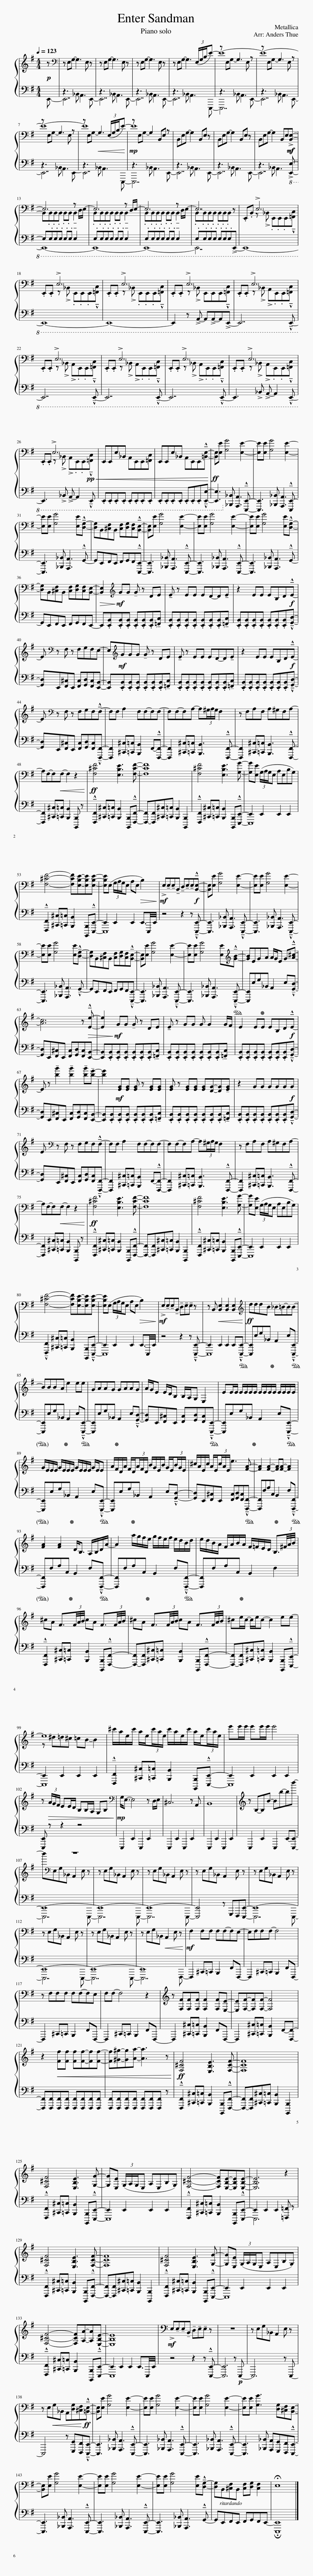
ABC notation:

X:1
%%score { ( 1 4 ) | ( 2 3 ) }
L:1/8
Q:1/4=123
M:4/4
I:linebreak $
K:G
V:1 treble
V:4 treble
V:2 bass
V:3 bass
V:1
!p! z |[K:bass] z E,G,- G,3 E, z | z E,G,- G,3 E, z | z E,G,- G,3 E, z | z E,G,- G,3 (3(E,/G,/B,/E-) | %5
 z E,G,- G,3 E, z | z E,G,- G,3 E, z |$ z E,G,- G,3 E, z | z E,G,-!<(! G,3 (3(E,/G,/B,/E-)!<)! |!mp! z E,G,- G,2 B,,E, z | %10
 B,,E,G,- G,2 B,,E, z | B,,E,G,- G,2 B,,E, z | B,,E,G,- G,2 B,,E,!mf!!mf!!>![B,,E,]- |$ B,,.B,,.B,,.B,, .B,,.B,, z D,/E,/- | .B,,.B,,.B,,.B,, .B,,.B,, z D,/E,/- | %15
 .B,,.B,,.B,,.B,, .B,,.B,, z D,/E,/- | .B,,.B,,.B,,.B,, .B,,.B,,.B,, z | .E,,.B,, z !>!_B,, .E,,.E,,.E,,[=F,,C,] |$ .E,,.E,, z !>!_B,, .E,,.E,,.E,,[=F,,C,] | .E,,.E,, z !>!_B,, .E,,.E,,.E,,[=F,,C,] | %20
 .E,,.E,, z !>!_B,, E,,E,,E,,[=F,,C,] | .E,,.E,, z !>!_B,, !>!A,,.E,,.E,,[=F,,C,] |$ .E,,.E,, z !>!_B,, !>!A,,.E,,.E,,[=F,,C,] | .E,,.E,, z !>!_B,, !>!A,,.E,,.E,,[=F,,C,] | .E,,.E,, z !>!_B,, !>!A,,.E,,.E,,[=F,,C,] | %25
 .E,,.E,, z !>!_B,, !>!A,,.E,,.E,,[=F,,C,] |$ .E,,.E,, z !>!_B,, !>!A,,.E,,.E,,!pp!!<(![=F,,C,] | E,,E,,E,_B,, A,,E,,E,,[=F,,C,] | E,,E,,E,_B,, A,,E,,E,,[=B,,E,]-!<)! |!ff! [B,,E,][E,E] [G,G]4 [E,E]2- | %30
 [E,E][E,E] [G,G]4 [E,E]2- |$ [E,E][E,E] [G,G]4 [E,E][D,G,]- | [D,G,]B,,[^C,F,]B,, [C,F,][D,G,][C,F,][B,,E,]- | [B,,E,][E,E] [G,G]4 [E,E]2- | [E,E][E,E] [G,G]4 [E,E]2- | %35
 [E,E][E,E] [G,G]4 [E,E][D,G,]- |$ [D,G,]B,,[^C,F,]B,, [C,F,][D,G,][C,F,][B,,E,]- |!>(! [B,,E,]2!>)![K:treble]!mf! GG !tenuto!G z DE | !tenuto!E z EE ED-D!tenuto!E | z2 EE EB,D!f!E- |$ %40
 E[K:bass] z F, z F,G,F,E,- | E,[K:treble]!mf!GGG !tenuto!G z DE | !tenuto!E z EE ED-D!tenuto!E | z2 EE EB,D!f!E- |$ E[K:bass] z F, z F,G,F,F,- | %45
 F,F, A,2 F,F,-F,F,- | F,F,-F,A,- A,(3^G,/A,/G,/ F,2 | z F,A,F, A,^G,F,A,- |$ A,F,-F,!<(!F,- F,2 z2!<)! |!ff! [F,^CF]4 [E,B,E]3 [F,CF]- | %50
 [F,CF]8 | [F,^CF]4 [E,B,E]3 [G,G]- | [G,G][E,E] (3(G,/A,/G,/E, A,E,B,G,) |$ [F,^CF]4- [F,CF][E,B,E]-[E,B,E][E,B,E]- | [E,B,E](E, (3G,/A,/G,/E, A,E,!>(! B,2)!>)! | %55
!mf! !>!E,!tenuto!E,!tenuto!E,!tenuto!B,, !tenuto!D,!tenuto!E,!tenuto!E,!f![B,,E,]- | [B,,E,][E,E] [G,G]4 [E,E]2- | [E,E][E,E] [G,G]4 [E,E]2- |$ [E,E][E,E] [G,G]4 [E,E][D,G,]- | [D,G,]B,,[^C,F,]B,, [C,F,][D,G,][C,F,][B,,E,]- | %60
 [B,,E,][E,E] [G,G]4 [E,E]2- | [E,E][E,E] [G,G]4 [E,E][K:treble][GB]- | [GB]EGA A/G/E G[A^c]- |$ [Ac]6 z!>(! [Ee]- | [Ee]2!>)!!mf! GG !tenuto!G z DE | %65
 !tenuto!E z GG G G2 G/F/ | E2 EE EB,D!f!E- |$ E z !tenuto![bg']2 !tenuto![bg']2 !tenuto![bg']!tenuto![be']- | [be']2!mf! [EG][EG] [EG] z [EG][EG] | [EG] z [EG][EG] [EG][DG]-[DG]!tenuto![EG] | %70
 z2 GG GGG!f!G |$ E[K:bass] z F, z F,G,F,F,- | F,F, A,2 F,F,-F,F,- | F,F,-F,A,- A,(3^G,/A,/G,/ F,2 | z F,A,F, A,^G,F,A,- |$ %75
 A,F,-F,!<(!F,- F,2 z2!<)! |!ff! [F,^CF]4 [E,B,E]3 [F,CF]- | [F,CF]8 | [F,^CF]4 [E,B,E]3 [G,G]- | [G,G][E,E] (3(G,/A,/G,/E, A,E,B,G,) |$ %80
 [F,^CF]4- [F,CF][E,B,E]-[E,B,E][E,B,E]- | [E,B,E](E, (3G,/A,/G,/E, A,E,!>(! B,2)!>)! |!mf! !>!E,!tenuto!E,!tenuto!E,!tenuto!B,, !tenuto!D,!tenuto!E,!tenuto!E, z | z B,,!<(! [B,,E,]2 [B,,E,]2 [B,,E,]2!<)! |[K:treble]!ff! dddB _B=B-BB- |$ %85
 BBBA e2 ee | GAAG GAAG | A/G/E E/D/B, B,/A,/G, E,2 | EE/E/ E/E/E/E/ E/E/E/E/ E/E/E/E/ |$ G/E/E/E/ G/E/E/E/ G/E/E/E/ G/E/E | %90
 A/F/D/A/ F/D/(3A/F/D/ B/G/E/B/ G/E/(3B/G/E/ | ^c/A/E/c/ A/E/(3c/A/E/ e3 [FA]- | [FA]2 [FA]2- [FA][FA]- [FA]2 |$ [FA]2 [FA]2 D<B, A,/B,/D/A/- | A2 a/g/f/e/ g/f/e/f/ e/d/B/d/ | %95
 e/d/B/A/ F/A/B/A/ F/=F/E/D/ B,3/2(3^F/4A/4B/4 |$ ^cA F3/2(3F/4A/4B/4 cA F3/2(3F/4A/4B/4 | ^cA F3/2(3F/4A/4B/4 cA F3/2(3F/4A/4B/4 | ^ce/c/- c/e/c- c2 ee- |$ e8 | %100
 ^c'/a/e/c'/ a/e/(3c'/a/e/ c'/a/e/c'/ a/e/(3c'/a/e/ | e'e'/e'/ e'e'/e'/ e'4 |$ z!>(! (3A/G/F/ EE/D/ B,B,/A,/ G,B,!>)! |[K:bass]!mp! G,<E,- E,4 z D,/E,/ | ^C,6 z A,, | %105
 B,,8 | z B,-B,B- Bb-bb'- |$ b'[K:bass]E,G,_B,, A,,2 E, z | z E,G,_B,, A,,2 E, z | z E,G,_B,, A,,2 E, z | %110
 z E,G,_B,, A,,2 E, z | z E,G,_B,, A,,2 E, z |$ z E,G,_B,, A,,2 E, z | z E,G,_B,, A,,2 E, z | z E,G,_B,,!<(! A,,2 E, z!<)! | %115
!mf! F,2 F,F, F,F,-F,E,- | E,F,F,F,- F,4 |$ z F,F,F, F,F,-F,E, | F,F,- F,4 z2 | z [F,F][F,F][F,F] [F,F]2 [F,F][E,E]- | %120
 [E,E][F,F]-[F,F][F,F]- [F,F]4 |$ z2!<(! [Ff][Ff] [Ff][Ff]-[Ff][Ff]- | [Ff][^G^g]-[Gg][Aa]- [Aa]3 z!<)! |!ff! [F,^CF]4 [E,B,E]3 [F,CF]- | [F,CF]8 |$ %125
 [F,^CF]4 [E,B,E]3 [G,G]- | [G,G][E,E] (3(G,/A,/G,/E, A,E,B,G,) | [F,^CF]4- [F,CF][E,B,E]-[E,B,E][E,B,E]- | [E,B,E]6 z2 |$ [F,^CF]4 [E,B,E]3 [F,CF]- | %130
 [F,CF]8 | [F,^CF]4 [E,B,E]3 [G,G]- | [G,G][E,E] (3(G,/A,/G,/E, A,E,B,G,) |$ [F,^CF]4- [F,CF][A,A]-[A,A][E,B,E]- | [E,B,E]8 | %135
!mf! !>!E,!tenuto!E,!tenuto!E,!tenuto!B,, !tenuto!D,!tenuto!E,!tenuto!E, z | z8 | z E,G,_B,, A,,2 E, z |$ z E,!<(!G,_B,, A,,[D,G,][^C,F,]!<)!!ff![=B,,E,]- | [B,,E,][E,E] [G,G]4 [E,E]2- | %140
 [E,E][E,E] [G,G]4 [E,E]2- | [E,E][E,E] [G,G]4 [E,E]2- | [E,E][E,E] [G,G]3 [D,G,][^C,F,][B,,E,]- |$ [B,,E,][E,E] [G,G]4 [E,E]2- | [E,E][E,E] [G,G]4 [E,E]2- | %145
 [E,E][E,E] [G,G]4 [E,E][D,G,]- | [D,G,][Q:1/4=100]B,,[Q:1/4=90][^C,F,]B,,[Q:1/4=80] [C,F,][D,G,][Q:1/4=70] [C,F,]2 |[Q:1/4=60] !fermata!E,8 |] %148
V:2
 E,,- | E,,7 E,,- | E,,7 E,,- | E,,7 E,,- | E,,7 E,,,- | %5
 E,,,7 E,,- | E,,7 E,,- |$ E,,7 E,,- | E,,7 E,,,- | E,,,7 E,,- | %10
 E,,7 E,,- | E,,7 E,,- | E,,7!8vb(! !>![E,,,E,,]- |$ E,,.E,,.E,,.E,, .E,,.E,, !tenuto!E,,2 | .E,,.E,,.E,,.E,, .E,,.E,, !tenuto!E,,2 | %15
 .E,,.E,,.E,,.E,, .E,,.E,, !tenuto!E,,2 | .E,,.E,,.E,,.E,, .E,,.E,,.E,,!>!E,,,- | E,,,8- |$ E,,,8- | E,,,8- | %20
 E,,,2 z !>!A,,,- A,,,!>!A,,,-A,,,!>!E,,,- | E,,,7 E,,,- |$ E,,,7 E,,,- | E,,,7 E,,,- | E,,,7 E,,,- | %25
 E,,,3 !>!_B,,, !>!A,,,- A,,,2 E,,,- |$ E,,,3 !>!_B,,, !>!A,,,- A,,,2 E,,, | .E,,,.E,,,.E,,,.E,,, .E,,,.E,,,.E,,,.E,,, | .E,,,.E,,,.E,,,.E,,, .E,,,.E,,,.E,,,[E,,,E,,]- | [E,,,E,,]3!8vb)! [_B,,,_B,,] [A,,,A,,]3 [E,,,E,,]- | %30
 [E,,,E,,]3 [_B,,,_B,,] [A,,,A,,]3 [E,,,E,,]- |$ [E,,,E,,]3 [_B,,,_B,,] [A,,,A,,]3 G,,- | G,,E,,F,,E,, F,,G,,F,,[E,,,E,,]- | [E,,,E,,]3 [_B,,,_B,,] [A,,,A,,]3 [E,,,E,,]- | [E,,,E,,]3 [_B,,,_B,,] [A,,,A,,]3 [E,,,E,,]- | %35
 [E,,,E,,]3 [_B,,,_B,,] [A,,,A,,]3 G,,- |$ G,,E,,F,,E,, F,,G,,F,,E,,- | E,,.[E,,B,,].[E,,B,,].[E,,B,,] .[E,,B,,].[E,,B,,].[E,,B,,]!tenuto![=F,,C,] | .[E,,B,,].[E,,B,,].[E,,B,,].[E,,B,,] .[E,,B,,].[E,,B,,].[E,,B,,]!tenuto![=F,,C,] | .[E,,B,,].[E,,B,,].[E,,B,,].[E,,B,,] .[E,,B,,].[E,,B,,].[E,,B,,][G,,D,]- |$ %40
 [G,,D,]E,,[F,,^C,]E,, [F,,C,][G,,D,][F,,C,][E,,B,,]- | [E,,B,,].[E,,B,,].[E,,B,,].[E,,B,,] .[E,,B,,].[E,,B,,].[E,,B,,]!tenuto![=F,,C,] | .[E,,B,,].[E,,B,,].[E,,B,,].[E,,B,,] .[E,,B,,].[E,,B,,].[E,,B,,]!tenuto![=F,,C,] | .[E,,B,,].[E,,B,,].[E,,B,,].[E,,B,,] .[E,,B,,].[E,,B,,].[E,,B,,][G,,D,]- |$ [G,,D,]E,,[F,,^C,]E,, [F,,C,][G,,D,][F,,C,][F,,,F,,]- | %45
 [F,,,F,,]2 [^C,,^C,][=C,,=C,] [B,,,B,,]2 F,,-[F,,,F,,]- | [F,,,F,,]2 [^C,,^C,][=C,,=C,] [B,,,B,,]3 [F,,,F,,]- | [F,,,F,,]2 [^C,,^C,][=C,,=C,] [B,,,B,,]3 [F,,,F,,]- |$ [F,,,F,,]2 [^C,,^C,][=C,,=C,] [B,,,B,,]2 [B,,,,B,,,] z | [F,,,F,,]2 [^C,,^C,][=C,,=C,] [B,,,B,,]2 [B,,,,B,,,][F,,,F,,]- | %50
 [F,,,-F,,][F,,,F,,][^C,,^C,][=C,,=C,] [B,,,B,,]2 [B,,,,B,,,]2 | [F,,,F,,]2 [^C,,^C,][=C,,=C,] [B,,,B,,]2 [B,,,,B,,,][E,,,E,,]- | E,,,8 |$ [F,,,F,,]2 [^C,,^C,][=C,,=C,] [B,,,B,,]2 [B,,,,B,,,][E,,,E,,]- | E,,,8 | %55
 z4 z2 z [E,,,E,,]- | [E,,,E,,]3 [_B,,,_B,,] [A,,,A,,]3 [E,,,E,,]- | [E,,,E,,]3 [_B,,,_B,,] [A,,,A,,]3 [E,,,E,,]- |$ [E,,,E,,]3 [_B,,,_B,,] [A,,,A,,]3 G,,- | G,,E,,F,,E,, F,,G,,F,,[E,,,E,,]- | %60
 [E,,,E,,]3 [_B,,,_B,,] [A,,,A,,]3 [E,,,E,,]- | [E,,,E,,]3 [_B,,,_B,,] [A,,,A,,]3!ped! [E,,,E,,]- | [E,,,E,,]E,G,!ped-up!_B,, A,,2 E,[G,,D,]- |$ [G,,D,]E,,[F,,^C,]E,, [F,,C,][G,,D,][F,,C,][E,,B,,]- | [E,,B,,].[E,,B,,].[E,,B,,].[E,,B,,] .[E,,B,,].[E,,B,,].[E,,B,,]!tenuto![=F,,C,] | %65
 .[E,,B,,].[E,,B,,].[E,,B,,].[E,,B,,] .[E,,B,,].[E,,B,,].[E,,B,,]!tenuto![=F,,C,] | .[E,,B,,].[E,,B,,].[E,,B,,].[E,,B,,] .[E,,B,,].[E,,B,,].[E,,B,,][G,,D,]- |$ [G,,D,]E,,[F,,^C,]E,, [F,,C,][G,,D,][F,,C,][E,,B,,]- | [E,,B,,].[E,,B,,].[E,,B,,].[E,,B,,] .[E,,B,,].[E,,B,,].[E,,B,,]!tenuto![=F,,C,] | .[E,,B,,].[E,,B,,].[E,,B,,].[E,,B,,] .[E,,B,,].[E,,B,,].[E,,B,,]!tenuto![=F,,C,] | %70
 .[E,,B,,].[E,,B,,].[E,,B,,].[E,,B,,] .[E,,B,,].[E,,B,,].[E,,B,,][G,,D,]- |$ [G,,D,]E,,[F,,^C,]E,, [F,,C,][G,,D,][F,,C,][F,,,F,,]- | [F,,,F,,]2 [^C,,^C,][=C,,=C,] [B,,,B,,]2 F,,-[F,,,F,,]- | [F,,,F,,]2 [^C,,^C,][=C,,=C,] [B,,,B,,]3 [F,,,F,,]- | [F,,,F,,]2 [^C,,^C,][=C,,=C,] [B,,,B,,]3 [F,,,F,,]- |$ %75
 [F,,,F,,]2 [^C,,^C,][=C,,=C,] [B,,,B,,]2 [B,,,,B,,,] z | [F,,,F,,]2 [^C,,^C,][=C,,=C,] [B,,,B,,]2 [B,,,,B,,,][F,,,F,,]- | [F,,,-F,,][F,,,F,,][^C,,^C,][=C,,=C,] [B,,,B,,]2 [B,,,,B,,,]2 | [F,,,F,,]2 [^C,,^C,][=C,,=C,] [B,,,B,,]2 [B,,,,B,,,][E,,,E,,]- | E,,,8 |$ %80
 [F,,,F,,]2 [^C,,^C,][=C,,=C,] [B,,,B,,]2 [B,,,,B,,,][E,,,E,,]- | E,,,8 | z4 z2 z [E,,,E,,]- | E,,,8!ped! | [E,,,E,,]E,G,_B,,!ped-up! A,,2 E,!ped![E,,,E,,]- |$ %85
 [E,,,E,,]E,G,_B,,!ped-up! A,,2 E,!ped![E,,,E,,]- | [E,,,E,,]E,G,_B,,!ped-up! A,,2 E,[G,,D,]- | [G,,D,]E,,[F,,^C,]E,, [F,,C,][G,,D,][F,,C,]!ped![E,,,E,,]- | [E,,,E,,]E,G,_B,,!ped-up! A,,2 E,!ped![E,,,E,,]- |$ [E,,,E,,]E,G,_B,,!ped-up! A,,2 E,!ped![E,,,E,,]- | %90
 [E,,,E,,]E,G,!ped-up!_B,, A,,2 E,[G,,D,]- | [G,,D,]E,,[F,,^C,]E,, [F,,C,][G,,D,][F,,C,]!ped![F,,,F,,]- | [F,,,F,,]F,A,C,!ped-up! B,,2 F,!ped![F,,,F,,]- |$ [F,,,F,,]F,A,C,!ped-up! B,,2 F,!ped![F,,,F,,]- | [F,,,F,,]F,A,C,!ped-up! B,,2 F,!ped![F,,,F,,]- | %95
 [F,,,F,,]F,A,C,!ped-up! B,,2 F,2 |$ [F,,,F,,]2 [^C,,^C,][=C,,=C,] [B,,,B,,]2 [B,,,,B,,,][F,,,F,,]- | [F,,,-F,,][F,,,F,,][^C,,^C,][=C,,=C,] [B,,,B,,]2 [B,,,,B,,,][F,,,F,,]- | [F,,,-F,,][F,,,F,,][^C,,^C,][=C,,=C,] [B,,,B,,]2 [B,,,,B,,,][E,,,E,,]- |$ E,,,8 | %100
 [F,,,F,,]2 [^C,,^C,][=C,,=C,] [B,,,B,,]2 [B,,,,B,,,][E,,,E,,]- | E,,,8 |$ [E,,,E,,] z z2 z4 | E,,,2 E,,2 E,,,2 E,,2 | E,,,2 E,,2 E,,,2 E,,2 | %105
 E,,,2 E,,2 E,,,2 E,,2 | E,,,2 E,,2 E,,,2 E,,-[E,,,E,,]- |$ E,,8- | E,,8- | E,,8- | %110
 [E,,,E,,]4 z G,,,F,,,[E,,,E,,]- | E,,8- |$ E,,8- | E,,8- | E,,8 | %115
 F,,,2 ^C,,=C,, B,,,2 F,,F,,,- | F,,,2 ^C,,=C,, B,,,2 F,,F,,,- |$ F,,,2 ^C,,=C,, B,,,2 F,,F,,,- | F,,,2 ^C,,=C,, B,,,2 F,,F,,,- | F,,,2 [^C,,^C,][=C,,=C,] [B,,,B,,]2 F,,F,,,- | %120
 F,,,2 [^C,,^C,][=C,,=C,] [B,,,B,,]2 F,,-[F,,,F,,]- |$ [F,,,F,,][F,,,F,,][F,,,F,,][F,,,F,,] [F,,,F,,][F,,,F,,][F,,,F,,][F,,,F,,] | [F,,,F,,][F,,,F,,][F,,,F,,][F,,,F,,] [F,,,F,,][F,,,F,,][F,,,F,,] z | [F,,,F,,]2 [^C,,^C,][=C,,=C,] [B,,,B,,]2 [B,,,,B,,,][F,,,F,,]- | [F,,,-F,,][F,,,F,,][^C,,^C,][=C,,=C,] [B,,,B,,]2 [B,,,,B,,,]2 |$ %125
 [F,,,F,,]2 [^C,,^C,][=C,,=C,] [B,,,B,,]2 [B,,,,B,,,][E,,,E,,]- | E,,,8 | [F,,,F,,]2 [^C,,^C,][=C,,=C,] [B,,,B,,]2 [B,,,,B,,,][E,,,E,,]- | E,,,6 =F,,,2 |$ [F,,,F,,]2 [^C,,^C,][=C,,=C,] [B,,,B,,]2 [B,,,,B,,,][F,,,F,,]- | %130
 [F,,,-F,,][F,,,F,,][^C,,^C,][=C,,=C,] [B,,,B,,]2 [B,,,,B,,,]2 | [F,,,F,,]2 [^C,,^C,][=C,,=C,] [B,,,B,,]2 [B,,,,B,,,][E,,,E,,]- | E,,,8 |$ [F,,,F,,]2 [^C,,^C,][=C,,=C,] [B,,,B,,]2 [B,,,,B,,,][E,,,E,,]- | E,,,8 | %135
 z4 z2 z [E,,,E,,]- | [E,,,E,,]6 z!p! E,,,- | E,,,6 z E,,,- |$ E,,,4 z [G,,,G,,][F,,,F,,][E,,,E,,]- | [E,,,E,,]3 [_B,,,_B,,] [A,,,A,,]3 [E,,,E,,]- | %140
 [E,,,E,,]3 [_B,,,_B,,] [A,,,A,,]3 [E,,,E,,]- | [E,,,E,,]3 [_B,,,_B,,] [A,,,A,,]3 [E,,,E,,]- | [E,,,E,,]3 [_B,,,_B,,] [A,,,A,,][G,,,G,,][F,,,F,,][E,,,E,,]- |$ [E,,,E,,]3 [_B,,,_B,,] [A,,,A,,]3 [E,,,E,,]- | [E,,,E,,]3 [_B,,,_B,,] [A,,,A,,]3 [E,,,E,,]- | %145
 [E,,,E,,]3 [_B,,,_B,,] [A,,,A,,]3 G,,- | G,,E,,F,,E,, F,,G,,F,,E,,- | !fermata![E,,,E,,]8 |] %148
V:3
 x | z3 _B,, A,,3 x | z3 _B,, A,,3 x | z3 _B,, A,,3 x | z3 _B,, A,,3 x | %5
 z3 _B,, A,,3 x | z3 _B,, A,,3 x |$ z3 _B,, A,,3 x | z3 _B,, A,,3 x | z3 _B,, A,,3 x | %10
 z3 _B,, A,,3 x | z3 _B,, A,,3 x | z3 _B,, A,,3!8vb(! x |$ E,,,8- | E,,,8- | %15
 E,,,8- | E,,,7 x | x8 |$ x8 | x8 | %20
 x8 | x8 |$ x8 | x8 | x8 | %25
 x8 |$ x8 | x8 | x8 | x3!8vb)! x5 | %30
 x8 |$ x8 | x8 | x8 | x8 | %35
 x8 |$ x8 | x8 | x8 | x8 |$ %40
 x8 | x8 | x8 | x8 |$ x8 | %45
 x8 | x8 | x8 |$ x8 | x8 | %50
 x8 | x8 | E,,2 E,,2 E,,2 E,,2 |$ x8 | E,,2 E,,2 E,,2 E,,3/2E,,,/4E,,/4 | %55
 x8 | x8 | x8 |$ x8 | x8 | %60
 x8 | x8 | x8 |$ x8 | x8 | %65
 x8 | x8 |$ x8 | x8 | x8 | %70
 x8 |$ x8 | x8 | x8 | x8 |$ %75
 x8 | x8 | x8 | x8 | E,,2 E,,2 E,,2 E,,2 |$ %80
 x8 | E,,2 E,,2 E,,2 E,,3/2E,,,/4E,,/4 | x8 | E,,2 E,,2 E,,2 E,,[E,,,E,,]- | x8 |$ %85
 x8 | x8 | x8 | x8 |$ x8 | %90
 x8 | x8 | x8 |$ x8 | x8 | %95
 x8 |$ x8 | x8 | x8 |$ E,,2 E,,2 E,,2 E,,2 | %100
 x8 | E,,2 E,,2 E,,2 E,,2 |$ z8 | x8 | x8 | %105
 x8 | x8 |$ E,,,7 E,,,- | E,,,7 E,,,- | E,,,7 E,,,- | %110
 x8 | E,,,7 E,,,- |$ E,,,7 E,,,- | E,,,7 E,,,- | E,,,7 F,,,- | %115
 x8 | x8 |$ x8 | x8 | x8 | %120
 x8 |$ x8 | x8 | x8 | x8 |$ %125
 x8 | E,,2 E,,2 E,,2 E,,2 | x8 | E,,2 E,,2 E,,2 =F,, z |$ x8 | %130
 x8 | x8 | E,,2 E,,2 E,,2 E,,2 |$ x8 | E,,2 E,,2 E,,2 E,,3/2E,,,/4E,,/4 | %135
 x8 | x8 | x8 |$ x8 | x8 | %140
 x8 | x8 | x8 |$ x8 | x8 | %145
 x8 | x8 | x8 |] %148
V:4
 x |[K:bass] x8 | x8 | x8 | x8 | %5
 E8- | E8- |$ E8- | E8 | E8 | %10
 x8 | x8 | x8 |$ E,6 !tenuto!B,,2 | E,6 !tenuto!B,,2 | %15
 E,6 !tenuto!B,,2 | E,7 x | x2 !>!E,6 |$ x2 !>!E,6 | x2 !>!E,6 | %20
 x2 !>!E,6 | x2 !>!E,6 |$ x2 !>!E,6 | x2 !>!E,6 | x2 !>!E,6 | %25
 x2 !>!E,6 |$ x2 !>!E,6 | x8 | x8 | x8 | %30
 x8 |$ x8 | x8 | x8 | x8 | %35
 x8 |$ x8 | x2[K:treble] x6 | x8 | x8 |$ %40
 x[K:bass] x7 | x[K:treble] x7 | x8 | x8 |$ x[K:bass] x7 | %45
 x8 | x8 | x8 |$ x8 | x8 | %50
 x8 | x8 | x8 |$ x8 | x8 | %55
 x8 | x8 | x8 |$ x8 | x8 | %60
 x8 | x7[K:treble] x | x8 |$ x8 | x8 | %65
 x8 | x8 |$ x8 | x8 | x8 | %70
 x8 |$ x[K:bass] x7 | x8 | x8 | x8 |$ %75
 x8 | x8 | x8 | x8 | x8 |$ %80
 x8 | x8 | x8 | x8 |[K:treble] x8 |$ %85
 x8 | x8 | x8 | x8 |$ x8 | %90
 x8 | x8 | x8 |$ x8 | x8 | %95
 x8 |$ x8 | x8 | x8 |$ z ^d=d^c =cB- B2 | %100
 x8 | x8 |$ x8 |[K:bass] x8 | x8 | %105
 x8 | x8 |$ x[K:bass] x7 | x8 | x8 | %110
 x8 | x8 |$ x8 | x8 | x8 | %115
 x8 | x8 |$ x8 | x8 | x8 | %120
 x8 |$ x8 | x8 | x8 | x8 |$ %125
 x8 | x8 | x8 | x8 |$ x8 | %130
 x8 | x8 | x8 |$ x8 | x8 | %135
 x8 | x8 | x8 |$ x8 | x8 | %140
 x8 | x8 | x8 |$ x8 | x8 | %145
 x8 | x8 | x8 |] %148
